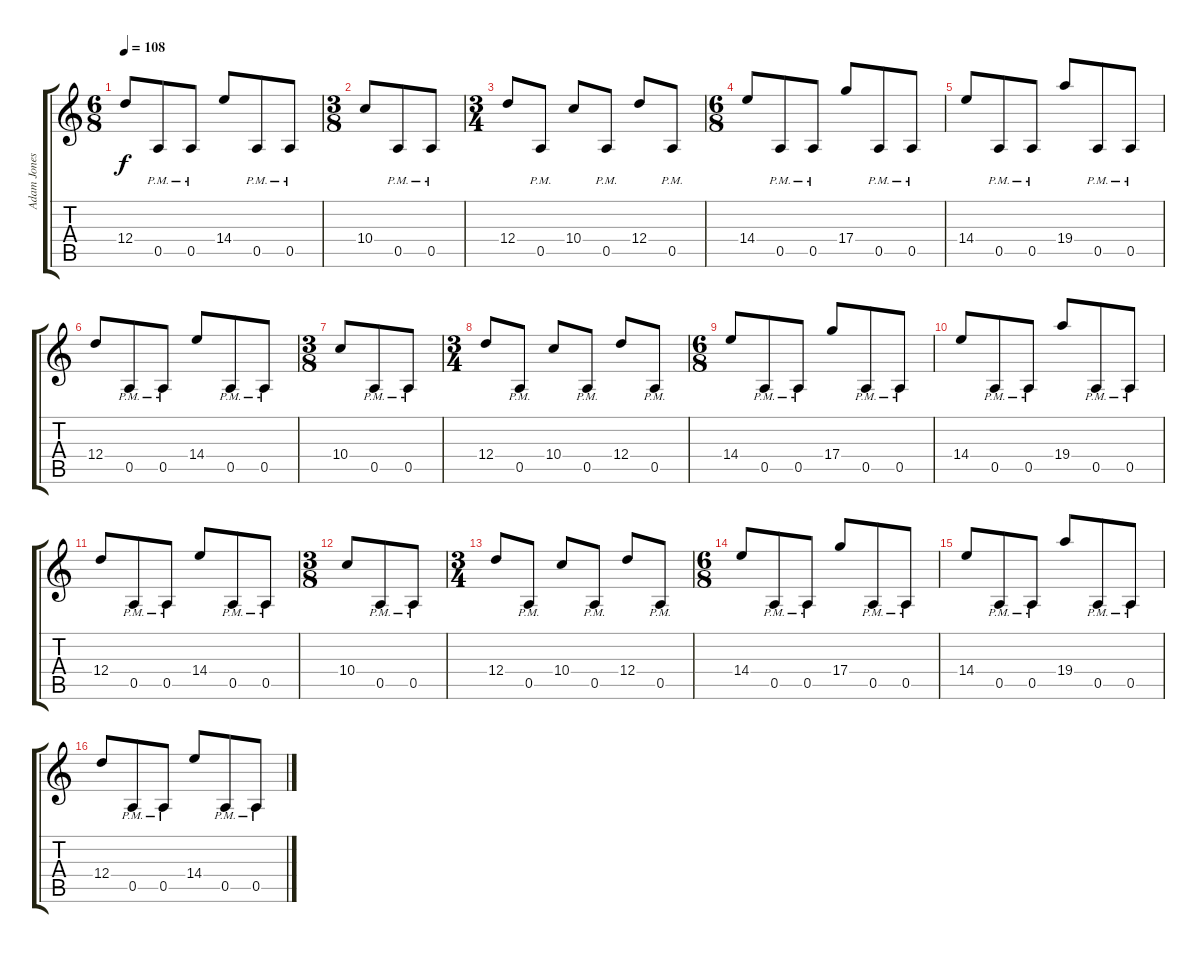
\track ("Adam Jones" "Adam Jones") {instrument overdrivenguitar}
\staff {score tabs}
\tuning (E4 B3 G3 D3 A2 D2) {hide}
\ts (6 8)
\tempo 108
\clef g2
\ks c
12.4.8{dy f} 0.5{pm}.8 0.5{pm}.8 14.4.8 0.5{pm}.8 0.5{pm}.8 |
\ts (3 8)
10.4.8 0.5{pm}.8 0.5{pm}.8 |
\ts (3 4)
12.4.8 0.5{pm}.8 10.4.8 0.5{pm}.8 12.4.8 0.5{pm}.8 |
\ts (6 8)
14.4.8 0.5{pm}.8 0.5{pm}.8 17.4.8 0.5{pm}.8 0.5{pm}.8 |
14.4.8 0.5{pm}.8 0.5{pm}.8 19.4.8 0.5{pm}.8 0.5{pm}.8 |
12.4.8 0.5{pm}.8 0.5{pm}.8 14.4.8 0.5{pm}.8 0.5{pm}.8 |
\ts (3 8)
10.4.8 0.5{pm}.8 0.5{pm}.8 |
\ts (3 4)
12.4.8 0.5{pm}.8 10.4.8 0.5{pm}.8 12.4.8 0.5{pm}.8 |
\ts (6 8)
14.4.8 0.5{pm}.8 0.5{pm}.8 17.4.8 0.5{pm}.8 0.5{pm}.8 |
14.4.8 0.5{pm}.8 0.5{pm}.8 19.4.8 0.5{pm}.8 0.5{pm}.8 |
12.4.8 0.5{pm}.8 0.5{pm}.8 14.4.8 0.5{pm}.8 0.5{pm}.8 |
\ts (3 8)
10.4.8 0.5{pm}.8 0.5{pm}.8 |
\ts (3 4)
12.4.8 0.5{pm}.8 10.4.8 0.5{pm}.8 12.4.8 0.5{pm}.8 |
\ts (6 8)
14.4.8 0.5{pm}.8 0.5{pm}.8 17.4.8 0.5{pm}.8 0.5{pm}.8 |
14.4.8 0.5{pm}.8 0.5{pm}.8 19.4.8 0.5{pm}.8 0.5{pm}.8 |
12.4.8 0.5{pm}.8 0.5{pm}.8 14.4.8 0.5{pm}.8 0.5{pm}.8
